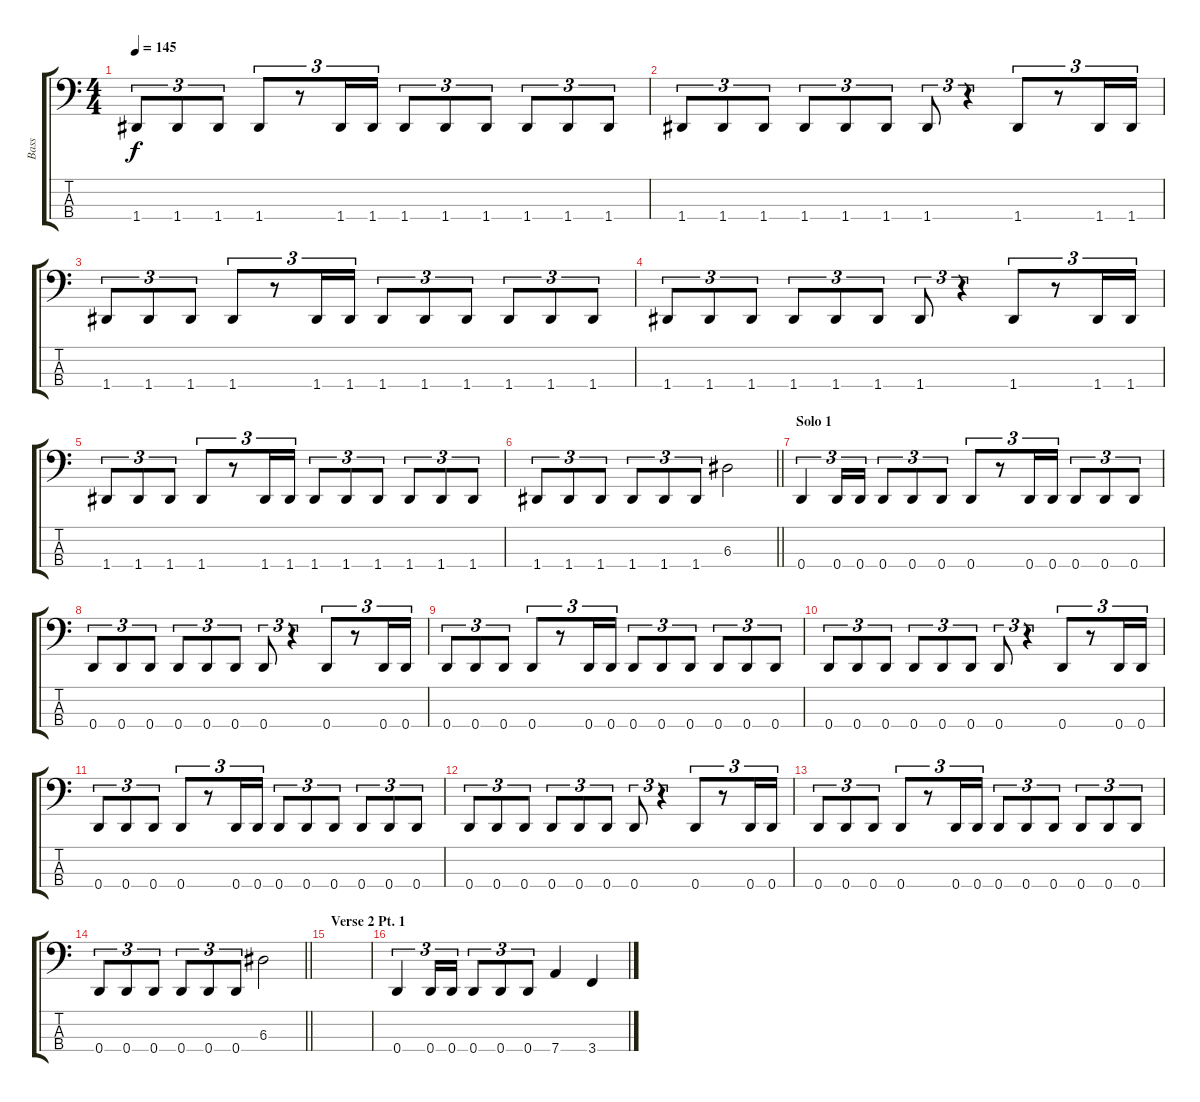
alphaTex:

\track ("Bass" "Bass") {instrument electricbasspick}
\staff {score tabs}
\tuning (G2 D2 A1 D1) {hide}
\ts (4 4)
\tempo 145
\clef f4
\ks c
1.4.8{tu (3 2) dy f} 1.4.8{tu (3 2)} 1.4.8{tu (3 2)} 1.4.8{tu (3 2)} r.8{tu (3 2)} 1.4.16{tu (3 2)} 1.4.16{tu (3 2)} 1.4.8{tu (3 2)} 1.4.8{tu (3 2)} 1.4.8{tu (3 2)} 1.4.8{tu (3 2)} 1.4.8{tu (3 2)} 1.4.8{tu (3 2)} |
1.4.8{tu (3 2)} 1.4.8{tu (3 2)} 1.4.8{tu (3 2)} 1.4.8{tu (3 2)} 1.4.8{tu (3 2)} 1.4.8{tu (3 2)} 1.4.8{tu (3 2)} r.4{tu (3 2)} 1.4.8{tu (3 2)} r.8{tu (3 2)} 1.4.16{tu (3 2)} 1.4.16{tu (3 2)} |
1.4.8{tu (3 2)} 1.4.8{tu (3 2)} 1.4.8{tu (3 2)} 1.4.8{tu (3 2)} r.8{tu (3 2)} 1.4.16{tu (3 2)} 1.4.16{tu (3 2)} 1.4.8{tu (3 2)} 1.4.8{tu (3 2)} 1.4.8{tu (3 2)} 1.4.8{tu (3 2)} 1.4.8{tu (3 2)} 1.4.8{tu (3 2)} |
1.4.8{tu (3 2)} 1.4.8{tu (3 2)} 1.4.8{tu (3 2)} 1.4.8{tu (3 2)} 1.4.8{tu (3 2)} 1.4.8{tu (3 2)} 1.4.8{tu (3 2)} r.4{tu (3 2)} 1.4.8{tu (3 2)} r.8{tu (3 2)} 1.4.16{tu (3 2)} 1.4.16{tu (3 2)} |
1.4.8{tu (3 2)} 1.4.8{tu (3 2)} 1.4.8{tu (3 2)} 1.4.8{tu (3 2)} r.8{tu (3 2)} 1.4.16{tu (3 2)} 1.4.16{tu (3 2)} 1.4.8{tu (3 2)} 1.4.8{tu (3 2)} 1.4.8{tu (3 2)} 1.4.8{tu (3 2)} 1.4.8{tu (3 2)} 1.4.8{tu (3 2)} |
\barLineRight lightlight
1.4.8{tu (3 2)} 1.4.8{tu (3 2)} 1.4.8{tu (3 2)} 1.4.8{tu (3 2)} 1.4.8{tu (3 2)} 1.4.8{tu (3 2)} 6.3.2 |
\section ("" "Solo 1")
0.4.4{tu (3 2)} 0.4.16{tu (3 2)} 0.4.16{tu (3 2)} 0.4.8{tu (3 2)} 0.4.8{tu (3 2)} 0.4.8{tu (3 2)} 0.4.8{tu (3 2)} r.8{tu (3 2)} 0.4.16{tu (3 2)} 0.4.16{tu (3 2)} 0.4.8{tu (3 2)} 0.4.8{tu (3 2)} 0.4.8{tu (3 2)} |
0.4.8{tu (3 2)} 0.4.8{tu (3 2)} 0.4.8{tu (3 2)} 0.4.8{tu (3 2)} 0.4.8{tu (3 2)} 0.4.8{tu (3 2)} 0.4.8{tu (3 2)} r.4{tu (3 2)} 0.4.8{tu (3 2)} r.8{tu (3 2)} 0.4.16{tu (3 2)} 0.4.16{tu (3 2)} |
0.4.8{tu (3 2)} 0.4.8{tu (3 2)} 0.4.8{tu (3 2)} 0.4.8{tu (3 2)} r.8{tu (3 2)} 0.4.16{tu (3 2)} 0.4.16{tu (3 2)} 0.4.8{tu (3 2)} 0.4.8{tu (3 2)} 0.4.8{tu (3 2)} 0.4.8{tu (3 2)} 0.4.8{tu (3 2)} 0.4.8{tu (3 2)} |
0.4.8{tu (3 2)} 0.4.8{tu (3 2)} 0.4.8{tu (3 2)} 0.4.8{tu (3 2)} 0.4.8{tu (3 2)} 0.4.8{tu (3 2)} 0.4.8{tu (3 2)} r.4{tu (3 2)} 0.4.8{tu (3 2)} r.8{tu (3 2)} 0.4.16{tu (3 2)} 0.4.16{tu (3 2)} |
0.4.8{tu (3 2)} 0.4.8{tu (3 2)} 0.4.8{tu (3 2)} 0.4.8{tu (3 2)} r.8{tu (3 2)} 0.4.16{tu (3 2)} 0.4.16{tu (3 2)} 0.4.8{tu (3 2)} 0.4.8{tu (3 2)} 0.4.8{tu (3 2)} 0.4.8{tu (3 2)} 0.4.8{tu (3 2)} 0.4.8{tu (3 2)} |
0.4.8{tu (3 2)} 0.4.8{tu (3 2)} 0.4.8{tu (3 2)} 0.4.8{tu (3 2)} 0.4.8{tu (3 2)} 0.4.8{tu (3 2)} 0.4.8{tu (3 2)} r.4{tu (3 2)} 0.4.8{tu (3 2)} r.8{tu (3 2)} 0.4.16{tu (3 2)} 0.4.16{tu (3 2)} |
0.4.8{tu (3 2)} 0.4.8{tu (3 2)} 0.4.8{tu (3 2)} 0.4.8{tu (3 2)} r.8{tu (3 2)} 0.4.16{tu (3 2)} 0.4.16{tu (3 2)} 0.4.8{tu (3 2)} 0.4.8{tu (3 2)} 0.4.8{tu (3 2)} 0.4.8{tu (3 2)} 0.4.8{tu (3 2)} 0.4.8{tu (3 2)} |
\barLineRight lightlight
0.4.8{tu (3 2)} 0.4.8{tu (3 2)} 0.4.8{tu (3 2)} 0.4.8{tu (3 2)} 0.4.8{tu (3 2)} 0.4.8{tu (3 2)} 6.3.2 |
\section ("" "Verse 2 Pt. 1")
|
0.4.4{tu (3 2)} 0.4.16{tu (3 2)} 0.4.16{tu (3 2)} 0.4.8{tu (3 2)} 0.4.8{tu (3 2)} 0.4.8{tu (3 2)} 7.4.4 3.4.4
